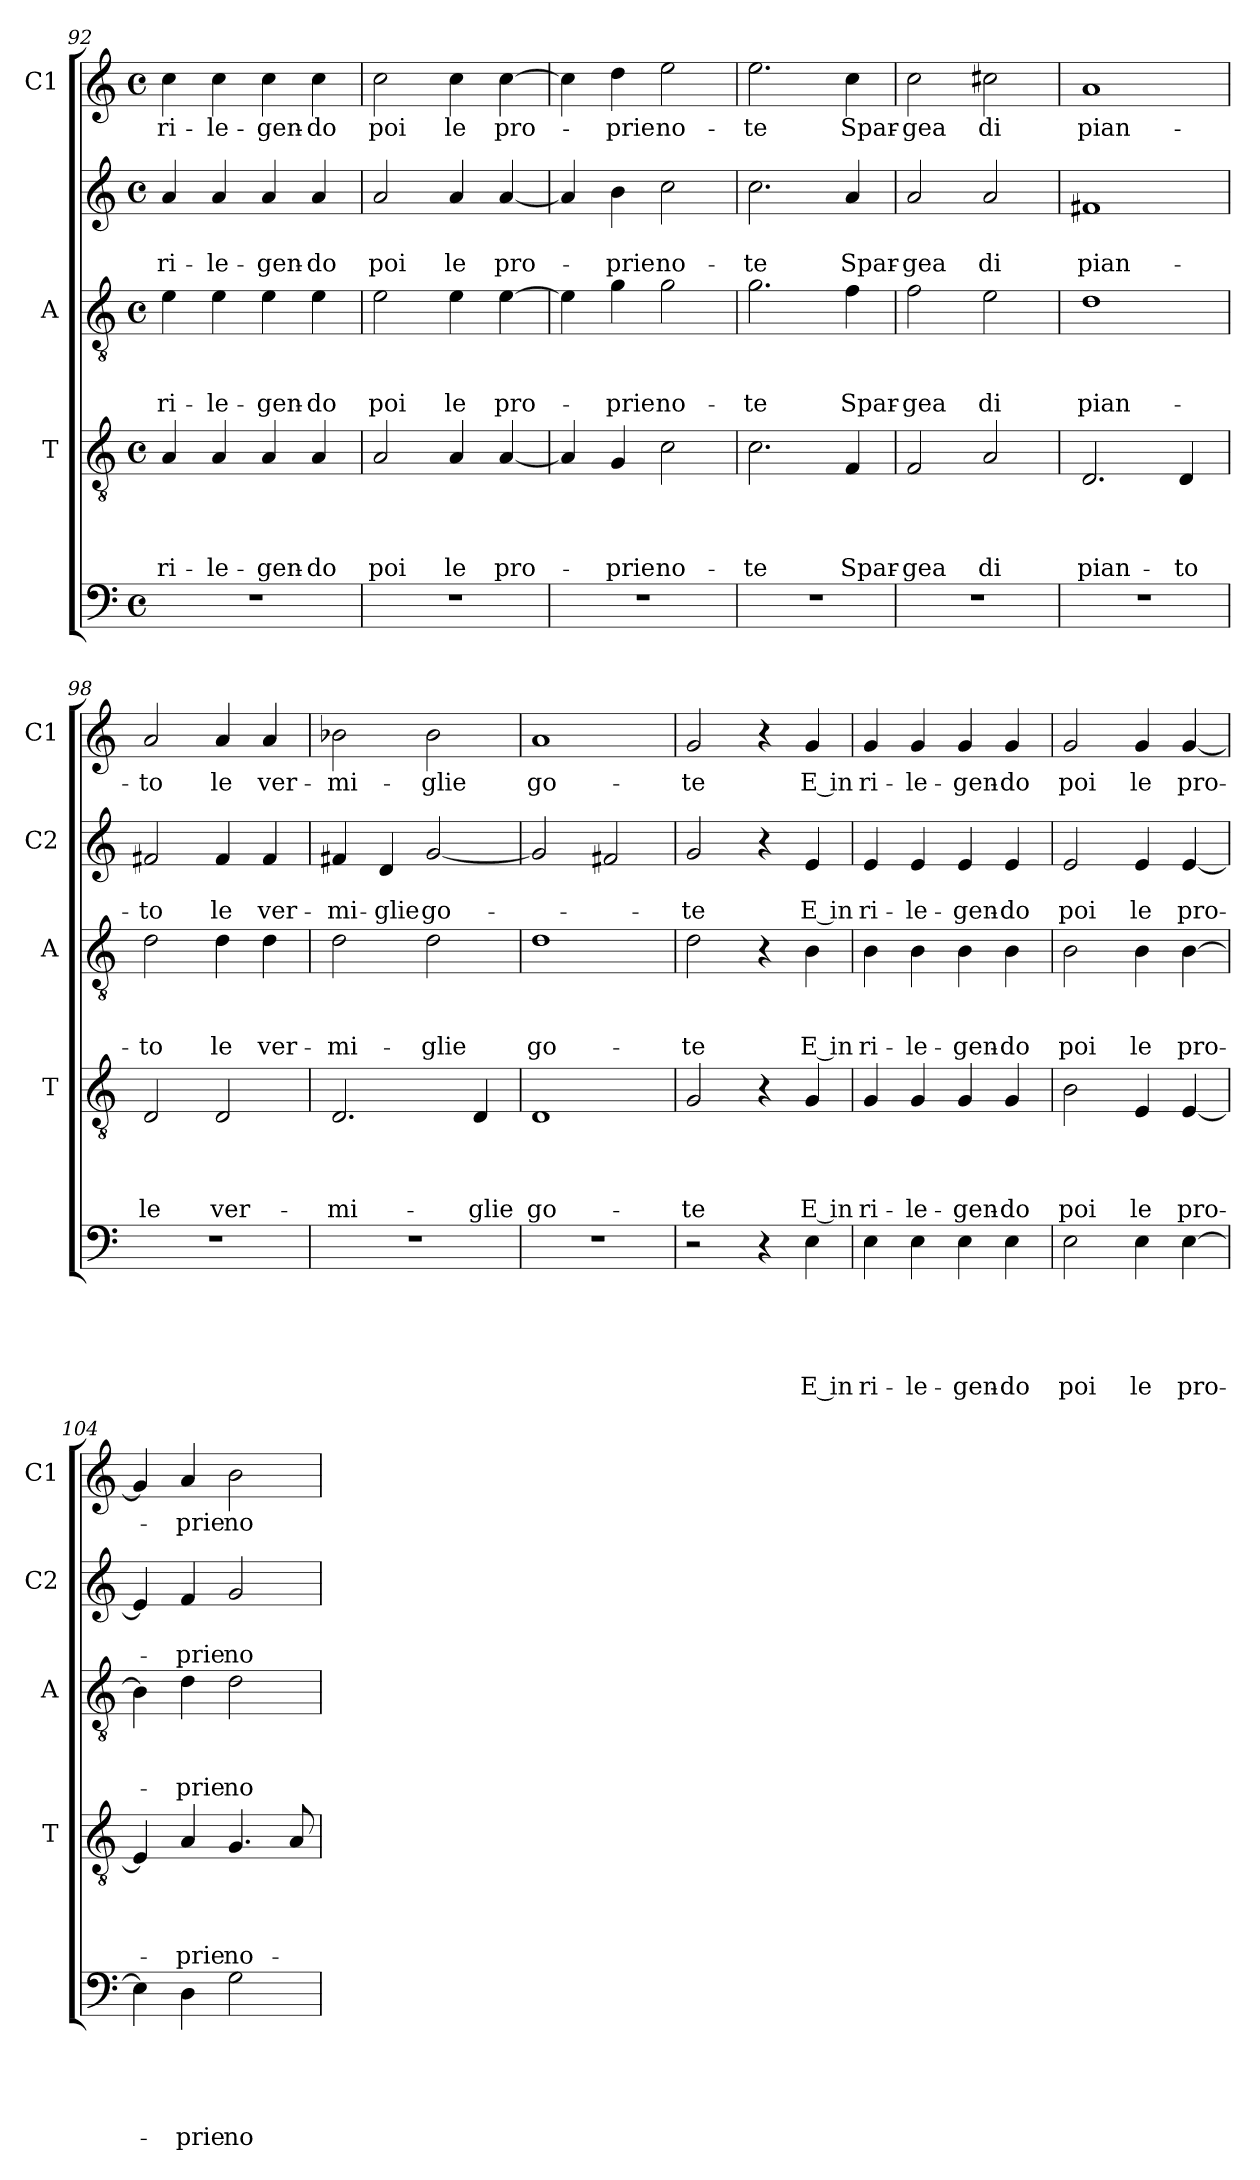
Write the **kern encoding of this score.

**kern	**text	**text	**text	**text	**text	**kern	**text	**text	**text	**text	**kern	**text	**text	**text	**kern	**text	**text	**kern	**text
*part5	*part5	*part5	*part5	*part5	*part5	*part4	*part4	*part4	*part4	*part4	*part3	*part3	*part3	*part3	*part2	*part2	*part2	*part1	*part1
*staff5	*staff5	*staff5	*staff5	*staff5	*staff5	*staff4	*staff4	*staff4	*staff4	*staff4	*staff3	*staff3	*staff3	*staff3	*staff2	*staff2	*staff2	*staff1	*staff1
*	*	*	*	*	*	*I"T	*	*	*	*	*I"A	*	*	*	*	*	*	*I"C1	*
*	*	*	*	*	*	*I'T	*	*	*	*	*I'A	*	*	*	*I'C2	*	*	*I'C1	*
*clefF4	*	*	*	*	*	*clefGv2	*	*	*	*	*clefGv2	*	*	*	*clefG2	*	*	*clefG2	*
*k[]	*	*	*	*	*	*k[]	*	*	*	*	*k[]	*	*	*	*k[]	*	*	*k[]	*
*C:	*	*	*	*	*	*C:	*	*	*	*	*C:	*	*	*	*C:	*	*	*C:	*
*M4/4	*	*	*	*	*	*M4/4	*	*	*	*	*M4/4	*	*	*	*M4/4	*	*	*M4/4	*
*met(c)	*	*	*	*	*	*met(c)	*	*	*	*	*met(c)	*	*	*	*met(c)	*	*	*met(c)	*
=92	=92	=92	=92	=92	=92	=92	=92	=92	=92	=92	=92	=92	=92	=92	=92	=92	=92	=92	=92
!	!	!	!	!	!	!	!	!	!	!LO:LY:b	!	!	!	!LO:LY:b	!	!	!LO:LY:b	!	!LO:LY:b
1r	.	.	.	.	.	4A/	.	.	.	ri-	4e\	.	.	ri-	4a/	.	ri-	4cc\	ri-
!	!	!	!	!	!	!	!	!	!	!LO:LY:b	!	!	!	!LO:LY:b	!	!	!LO:LY:b	!	!LO:LY:b
.	.	.	.	.	.	4A/	.	.	.	-le-	4e\	.	.	-le-	4a/	.	-le-	4cc\	-le-
!	!	!	!	!	!	!	!	!	!	!LO:LY:b	!	!	!	!LO:LY:b	!	!	!LO:LY:b	!	!LO:LY:b
.	.	.	.	.	.	4A/	.	.	.	-gen-	4e\	.	.	-gen-	4a/	.	-gen-	4cc\	-gen-
!	!	!	!	!	!	!	!	!	!	!LO:LY:b	!	!	!	!LO:LY:b	!	!	!LO:LY:b	!	!LO:LY:b
.	.	.	.	.	.	4A/	.	.	.	-do	4e\	.	.	-do	4a/	.	-do	4cc\	-do
=93	=93	=93	=93	=93	=93	=93	=93	=93	=93	=93	=93	=93	=93	=93	=93	=93	=93	=93	=93
!	!	!	!	!	!	!	!	!	!	!LO:LY:b	!	!	!	!LO:LY:b	!	!	!LO:LY:b	!	!LO:LY:b
1r	.	.	.	.	.	2A/	.	.	.	poi	2e\	.	.	poi	2a/	.	poi	2cc\	poi
!	!	!	!	!	!	!	!	!	!	!LO:LY:b	!	!	!	!LO:LY:b	!	!	!LO:LY:b	!	!LO:LY:b
.	.	.	.	.	.	4A/	.	.	.	le	4e\	.	.	le	4a/	.	le	4cc\	le
!	!	!	!	!	!	!	!	!	!	!LO:LY:b	!	!	!	!LO:LY:b	!	!	!LO:LY:b	!	!LO:LY:b
.	.	.	.	.	.	[4A/	.	.	.	pro-	[4e\	.	.	pro-	[4a/	.	pro-	[4cc\	pro-
=94	=94	=94	=94	=94	=94	=94	=94	=94	=94	=94	=94	=94	=94	=94	=94	=94	=94	=94	=94
1r	.	.	.	.	.	4A/]	.	.	.	.	4e\]	.	.	.	4a/]	.	.	4cc\]	.
!	!	!	!	!	!	!	!	!	!	!LO:LY:b	!	!	!	!LO:LY:b	!	!	!LO:LY:b	!	!LO:LY:b
.	.	.	.	.	.	4G/	.	.	.	-prie	4g\	.	.	-prie	4b\	.	-prie	4dd\	-prie
!	!	!	!	!	!	!	!	!	!	!LO:LY:b	!	!	!	!LO:LY:b	!	!	!LO:LY:b	!	!LO:LY:b
.	.	.	.	.	.	2c\	.	.	.	no-	2g\	.	.	no-	2cc\	.	no-	2ee\	no-
=95	=95	=95	=95	=95	=95	=95	=95	=95	=95	=95	=95	=95	=95	=95	=95	=95	=95	=95	=95
!	!	!	!	!	!	!	!	!	!	!LO:LY:b	!	!	!	!LO:LY:b	!	!	!LO:LY:b	!	!LO:LY:b
1r	.	.	.	.	.	2.c\	.	.	.	-te	2.g\	.	.	-te	2.cc\	.	-te	2.ee\	-te
!	!	!	!	!	!	!	!	!	!	!LO:LY:b	!	!	!	!LO:LY:b	!	!	!LO:LY:b	!	!LO:LY:b
.	.	.	.	.	.	4F/	.	.	.	Spar-	4f\	.	.	Spar-	4a/	.	Spar-	4cc\	Spar-
=96	=96	=96	=96	=96	=96	=96	=96	=96	=96	=96	=96	=96	=96	=96	=96	=96	=96	=96	=96
!	!	!	!	!	!	!	!	!	!	!LO:LY:b	!	!	!	!LO:LY:b	!	!	!LO:LY:b	!	!LO:LY:b
1r	.	.	.	.	.	2F/	.	.	.	-gea	2f\	.	.	-gea	2a/	.	-gea	2cc\	-gea
!	!	!	!	!	!	!	!	!	!	!LO:LY:b	!	!	!	!LO:LY:b	!	!	!LO:LY:b	!	!LO:LY:b
.	.	.	.	.	.	2A/	.	.	.	di	2e\	.	.	di	2a/	.	di	2cc#X\	di
=97	=97	=97	=97	=97	=97	=97	=97	=97	=97	=97	=97	=97	=97	=97	=97	=97	=97	=97	=97
!	!	!	!	!	!	!	!	!	!	!LO:LY:b	!	!	!	!LO:LY:b	!	!	!LO:LY:b	!	!LO:LY:b
1r	.	.	.	.	.	2.D/	.	.	.	pian-	1d	.	.	pian-	1f#X	.	pian-	1a	pian-
!	!	!	!	!	!	!	!	!	!	!LO:LY:b	!	!	!	!	!	!	!	!	!
.	.	.	.	.	.	4D/	.	.	.	-to	.	.	.	.	.	.	.	.	.
!!LO:LB:g=z
=98	=98	=98	=98	=98	=98	=98	=98	=98	=98	=98	=98	=98	=98	=98	=98	=98	=98	=98	=98
!	!	!	!	!	!	!	!	!	!	!LO:LY:b	!	!	!	!LO:LY:b	!	!	!LO:LY:b	!	!LO:LY:b
1r	.	.	.	.	.	2D/	.	.	.	le	2d\	.	.	-to	2f#X/	.	-to	2a/	-to
!	!	!	!	!	!	!	!	!	!	!LO:LY:b	!	!	!	!LO:LY:b	!	!	!LO:LY:b	!	!LO:LY:b
.	.	.	.	.	.	2D/	.	.	.	ver-	4d\	.	.	le	4f#/	.	le	4a/	le
!	!	!	!	!	!	!	!	!	!	!	!	!	!	!LO:LY:b	!	!	!LO:LY:b	!	!LO:LY:b
.	.	.	.	.	.	.	.	.	.	.	4d\	.	.	ver-	4f#/	.	ver-	4a/	ver-
=99	=99	=99	=99	=99	=99	=99	=99	=99	=99	=99	=99	=99	=99	=99	=99	=99	=99	=99	=99
!	!	!	!	!	!	!	!	!	!	!LO:LY:b	!	!	!	!LO:LY:b	!	!	!LO:LY:b	!	!LO:LY:b
1r	.	.	.	.	.	2.D/	.	.	.	-mi-	2d\	.	.	-mi-	4f#X/	.	-mi-	2b-X\	-mi-
!	!	!	!	!	!	!	!	!	!	!	!	!	!	!	!	!	!LO:LY:b	!	!
.	.	.	.	.	.	.	.	.	.	.	.	.	.	.	4d/	.	-glie	.	.
!	!	!	!	!	!	!	!	!	!	!	!	!	!	!LO:LY:b	!	!	!LO:LY:b	!	!LO:LY:b
.	.	.	.	.	.	.	.	.	.	.	2d\	.	.	-glie	[2g/	.	go-	2b-\	-glie
!	!	!	!	!	!	!	!	!	!	!LO:LY:b	!	!	!	!	!	!	!	!	!
.	.	.	.	.	.	4D/	.	.	.	-glie	.	.	.	.	.	.	.	.	.
=100	=100	=100	=100	=100	=100	=100	=100	=100	=100	=100	=100	=100	=100	=100	=100	=100	=100	=100	=100
!	!	!	!	!	!	!	!	!	!	!LO:LY:b	!	!	!	!LO:LY:b	!	!	!	!	!LO:LY:b
1r	.	.	.	.	.	1D	.	.	.	go-	1d	.	.	go-	2g/]	.	.	1a	go-
.	.	.	.	.	.	.	.	.	.	.	.	.	.	.	2f#X/	.	.	.	.
=101	=101	=101	=101	=101	=101	=101	=101	=101	=101	=101	=101	=101	=101	=101	=101	=101	=101	=101	=101
!	!	!	!	!	!	!	!	!	!	!LO:LY:b	!	!	!	!LO:LY:b	!	!	!LO:LY:b	!	!LO:LY:b
2r	.	.	.	.	.	2G/	.	.	.	-te	2d\	.	.	-te	2g/	.	-te	2g/	-te
4r	.	.	.	.	.	4r	.	.	.	.	4r	.	.	.	4r	.	.	4r	.
!	!	!	!	!	!LO:LY:b	!	!	!	!	!LO:LY:b	!	!	!	!LO:LY:b	!	!	!LO:LY:b	!	!LO:LY:b
4E\	.	.	.	.	E in	4G/	.	.	.	E in	4B\	.	.	E in	4e/	.	E in	4g/	E in
=102	=102	=102	=102	=102	=102	=102	=102	=102	=102	=102	=102	=102	=102	=102	=102	=102	=102	=102	=102
!	!	!	!	!	!LO:LY:b	!	!	!	!	!LO:LY:b	!	!	!	!LO:LY:b	!	!	!LO:LY:b	!	!LO:LY:b
4E\	.	.	.	.	ri-	4G/	.	.	.	ri-	4B\	.	.	ri-	4e/	.	ri-	4g/	ri-
!	!	!	!	!	!LO:LY:b	!	!	!	!	!LO:LY:b	!	!	!	!LO:LY:b	!	!	!LO:LY:b	!	!LO:LY:b
4E\	.	.	.	.	-le-	4G/	.	.	.	-le-	4B\	.	.	-le-	4e/	.	-le-	4g/	-le-
!	!	!	!	!	!LO:LY:b	!	!	!	!	!LO:LY:b	!	!	!	!LO:LY:b	!	!	!LO:LY:b	!	!LO:LY:b
4E\	.	.	.	.	-gen-	4G/	.	.	.	-gen-	4B\	.	.	-gen-	4e/	.	-gen-	4g/	-gen-
!	!	!	!	!	!LO:LY:b	!	!	!	!	!LO:LY:b	!	!	!	!LO:LY:b	!	!	!LO:LY:b	!	!LO:LY:b
4E\	.	.	.	.	-do	4G/	.	.	.	-do	4B\	.	.	-do	4e/	.	-do	4g/	-do
=103	=103	=103	=103	=103	=103	=103	=103	=103	=103	=103	=103	=103	=103	=103	=103	=103	=103	=103	=103
!	!	!	!	!	!LO:LY:b	!	!	!	!	!LO:LY:b	!	!	!	!LO:LY:b	!	!	!LO:LY:b	!	!LO:LY:b
2E\	.	.	.	.	poi	2B\	.	.	.	poi	2B\	.	.	poi	2e/	.	poi	2g/	poi
!	!	!	!	!	!LO:LY:b	!	!	!	!	!LO:LY:b	!	!	!	!LO:LY:b	!	!	!LO:LY:b	!	!LO:LY:b
4E\	.	.	.	.	le	4E/	.	.	.	le	4B\	.	.	le	4e/	.	le	4g/	le
!	!	!	!	!	!LO:LY:b	!	!	!	!	!LO:LY:b	!	!	!	!LO:LY:b	!	!	!LO:LY:b	!	!LO:LY:b
[4E\	.	.	.	.	pro-	[4E/	.	.	.	pro-	[4B\	.	.	pro-	[4e/	.	pro-	[4g/	pro-
!!LO:LB:g=z
=104	=104	=104	=104	=104	=104	=104	=104	=104	=104	=104	=104	=104	=104	=104	=104	=104	=104	=104	=104
4E\]	.	.	.	.	.	4E/]	.	.	.	.	4B\]	.	.	.	4e/]	.	.	4g/]	.
!	!	!	!	!	!LO:LY:b	!	!	!	!	!LO:LY:b	!	!	!	!LO:LY:b	!	!	!LO:LY:b	!	!LO:LY:b
4D\	.	.	.	.	-prie	4A/	.	.	.	-prie	4d\	.	.	-prie	4f/	.	-prie	4a/	-prie
!	!	!	!	!	!LO:LY:b	!	!	!	!	!LO:LY:b	!	!	!	!LO:LY:b	!	!	!LO:LY:b	!	!LO:LY:b
2G\	.	.	.	.	no-	4.G/	.	.	.	no-	2d\	.	.	no-	2g/	.	no-	2b\	no-
.	.	.	.	.	.	8A/	.	.	.	.	.	.	.	.	.	.	.	.	.
=	=	=	=	=	=	=	=	=	=	=	=	=	=	=	=	=	=	=	=
*-	*-	*-	*-	*-	*-	*-	*-	*-	*-	*-	*-	*-	*-	*-	*-	*-	*-	*-	*-
